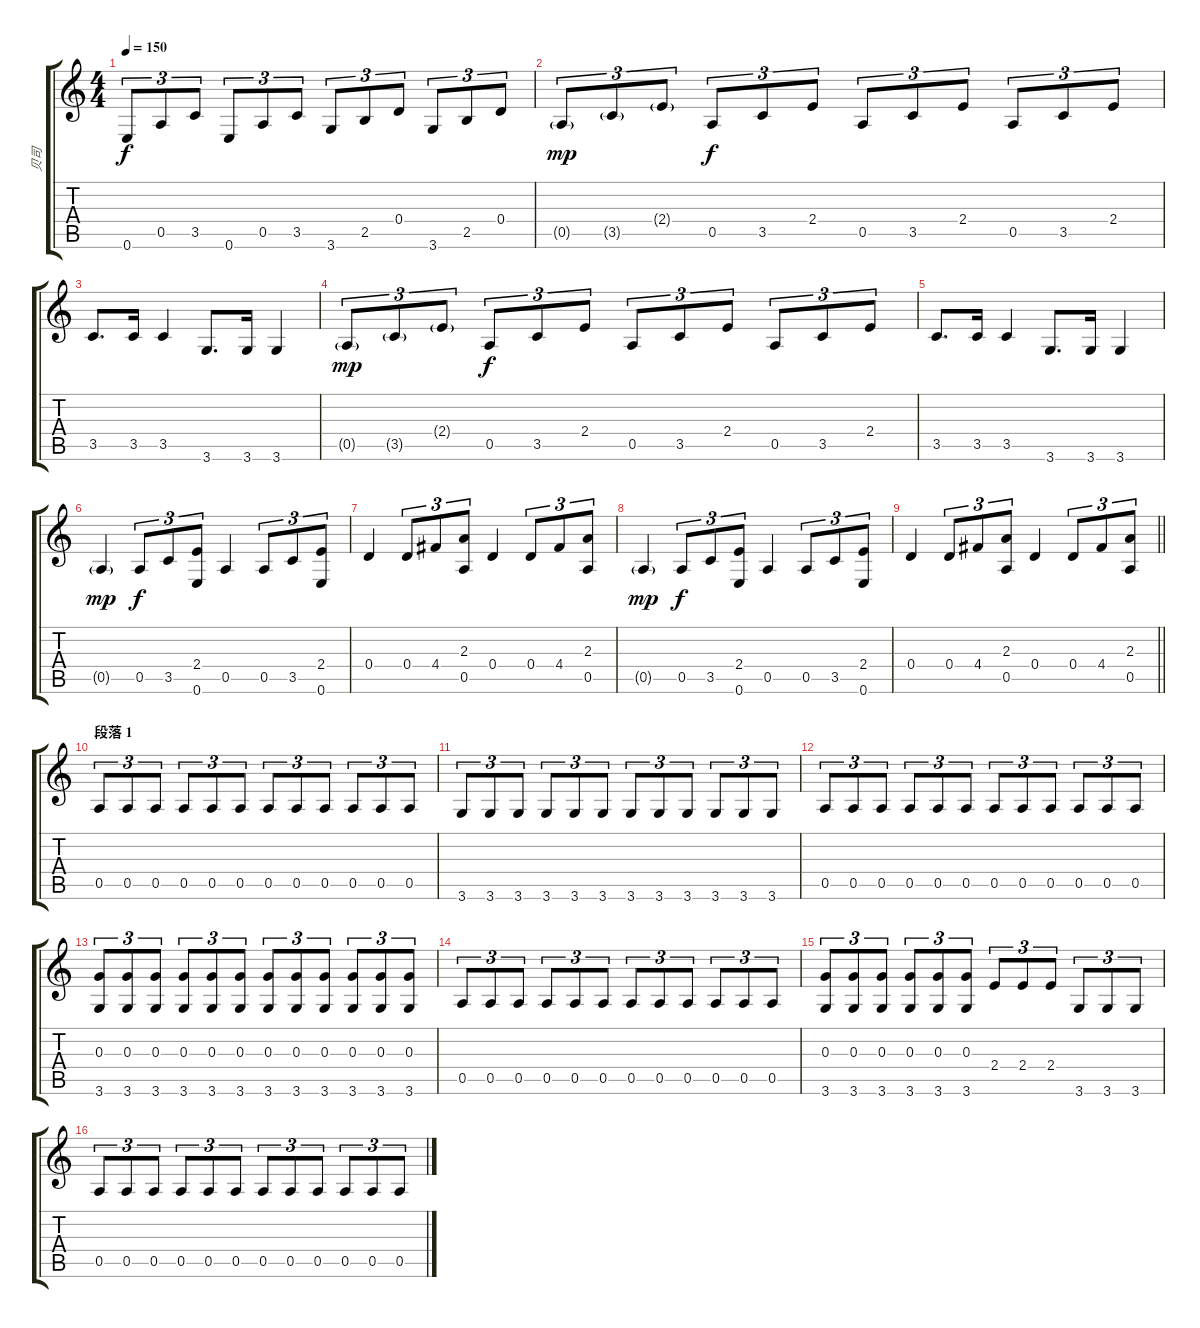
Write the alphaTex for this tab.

\track ("贝司" "贝司") {instrument slapbass1}
\staff {score tabs}
\tuning (E4 B3 G3 D3 A2 E2) {hide}
\ts (4 4)
\tempo 150
\clef g2
\ks c
0.6.8{tu (3 2) dy f} 0.5.8{tu (3 2)} 3.5.8{tu (3 2)} 0.6.8{tu (3 2)} 0.5.8{tu (3 2)} 3.5.8{tu (3 2)} 3.6.8{tu (3 2)} 2.5.8{tu (3 2)} 0.4.8{tu (3 2)} 3.6.8{tu (3 2)} 2.5.8{tu (3 2)} 0.4.8{tu (3 2)} |
0.5{g}.8{tu (3 2) dy mp} 3.5{g}.8{tu (3 2)} 2.4{g}.8{tu (3 2)} 0.5.8{tu (3 2) dy f} 3.5.8{tu (3 2)} 2.4.8{tu (3 2)} 0.5.8{tu (3 2)} 3.5.8{tu (3 2)} 2.4.8{tu (3 2)} 0.5.8{tu (3 2)} 3.5.8{tu (3 2)} 2.4.8{tu (3 2)} |
3.5.8{d} 3.5.16 3.5.4 3.6.8{d} 3.6.16 3.6.4 |
0.5{g}.8{tu (3 2) dy mp} 3.5{g}.8{tu (3 2)} 2.4{g}.8{tu (3 2)} 0.5.8{tu (3 2) dy f} 3.5.8{tu (3 2)} 2.4.8{tu (3 2)} 0.5.8{tu (3 2)} 3.5.8{tu (3 2)} 2.4.8{tu (3 2)} 0.5.8{tu (3 2)} 3.5.8{tu (3 2)} 2.4.8{tu (3 2)} |
3.5.8{d} 3.5.16 3.5.4 3.6.8{d} 3.6.16 3.6.4 |
0.5{g}.4{dy mp} 0.5.8{tu (3 2) dy f} 3.5.8{tu (3 2)} (2.4 0.6).8{tu (3 2)} 0.5.4 0.5.8{tu (3 2)} 3.5.8{tu (3 2)} (2.4 0.6).8{tu (3 2)} |
0.4.4 0.4.8{tu (3 2)} 4.4.8{tu (3 2)} (2.3 0.5).8{tu (3 2)} 0.4.4 0.4.8{tu (3 2)} 4.4.8{tu (3 2)} (2.3 0.5).8{tu (3 2)} |
0.5{g}.4{dy mp} 0.5.8{tu (3 2) dy f} 3.5.8{tu (3 2)} (2.4 0.6).8{tu (3 2)} 0.5.4 0.5.8{tu (3 2)} 3.5.8{tu (3 2)} (2.4 0.6).8{tu (3 2)} |
\barLineRight lightlight
0.4.4 0.4.8{tu (3 2)} 4.4.8{tu (3 2)} (2.3 0.5).8{tu (3 2)} 0.4.4 0.4.8{tu (3 2)} 4.4.8{tu (3 2)} (2.3 0.5).8{tu (3 2)} |
\section ("" "段落 1")
0.5.8{tu (3 2)} 0.5.8{tu (3 2)} 0.5.8{tu (3 2)} 0.5.8{tu (3 2)} 0.5.8{tu (3 2)} 0.5.8{tu (3 2)} 0.5.8{tu (3 2)} 0.5.8{tu (3 2)} 0.5.8{tu (3 2)} 0.5.8{tu (3 2)} 0.5.8{tu (3 2)} 0.5.8{tu (3 2)} |
3.6.8{tu (3 2)} 3.6.8{tu (3 2)} 3.6.8{tu (3 2)} 3.6.8{tu (3 2)} 3.6.8{tu (3 2)} 3.6.8{tu (3 2)} 3.6.8{tu (3 2)} 3.6.8{tu (3 2)} 3.6.8{tu (3 2)} 3.6.8{tu (3 2)} 3.6.8{tu (3 2)} 3.6.8{tu (3 2)} |
0.5.8{tu (3 2)} 0.5.8{tu (3 2)} 0.5.8{tu (3 2)} 0.5.8{tu (3 2)} 0.5.8{tu (3 2)} 0.5.8{tu (3 2)} 0.5.8{tu (3 2)} 0.5.8{tu (3 2)} 0.5.8{tu (3 2)} 0.5.8{tu (3 2)} 0.5.8{tu (3 2)} 0.5.8{tu (3 2)} |
(0.3 3.6).8{tu (3 2)} (0.3 3.6).8{tu (3 2)} (0.3 3.6).8{tu (3 2)} (0.3 3.6).8{tu (3 2)} (0.3 3.6).8{tu (3 2)} (0.3 3.6).8{tu (3 2)} (0.3 3.6).8{tu (3 2)} (0.3 3.6).8{tu (3 2)} (0.3 3.6).8{tu (3 2)} (0.3 3.6).8{tu (3 2)} (0.3 3.6).8{tu (3 2)} (0.3 3.6).8{tu (3 2)} |
0.5.8{tu (3 2)} 0.5.8{tu (3 2)} 0.5.8{tu (3 2)} 0.5.8{tu (3 2)} 0.5.8{tu (3 2)} 0.5.8{tu (3 2)} 0.5.8{tu (3 2)} 0.5.8{tu (3 2)} 0.5.8{tu (3 2)} 0.5.8{tu (3 2)} 0.5.8{tu (3 2)} 0.5.8{tu (3 2)} |
(0.3 3.6).8{tu (3 2)} (0.3 3.6).8{tu (3 2)} (0.3 3.6).8{tu (3 2)} (0.3 3.6).8{tu (3 2)} (0.3 3.6).8{tu (3 2)} (0.3 3.6).8{tu (3 2)} 2.4.8{tu (3 2)} 2.4.8{tu (3 2)} 2.4.8{tu (3 2)} 3.6.8{tu (3 2)} 3.6.8{tu (3 2)} 3.6.8{tu (3 2)} |
0.5.8{tu (3 2)} 0.5.8{tu (3 2)} 0.5.8{tu (3 2)} 0.5.8{tu (3 2)} 0.5.8{tu (3 2)} 0.5.8{tu (3 2)} 0.5.8{tu (3 2)} 0.5.8{tu (3 2)} 0.5.8{tu (3 2)} 0.5.8{tu (3 2)} 0.5.8{tu (3 2)} 0.5.8{tu (3 2)}
